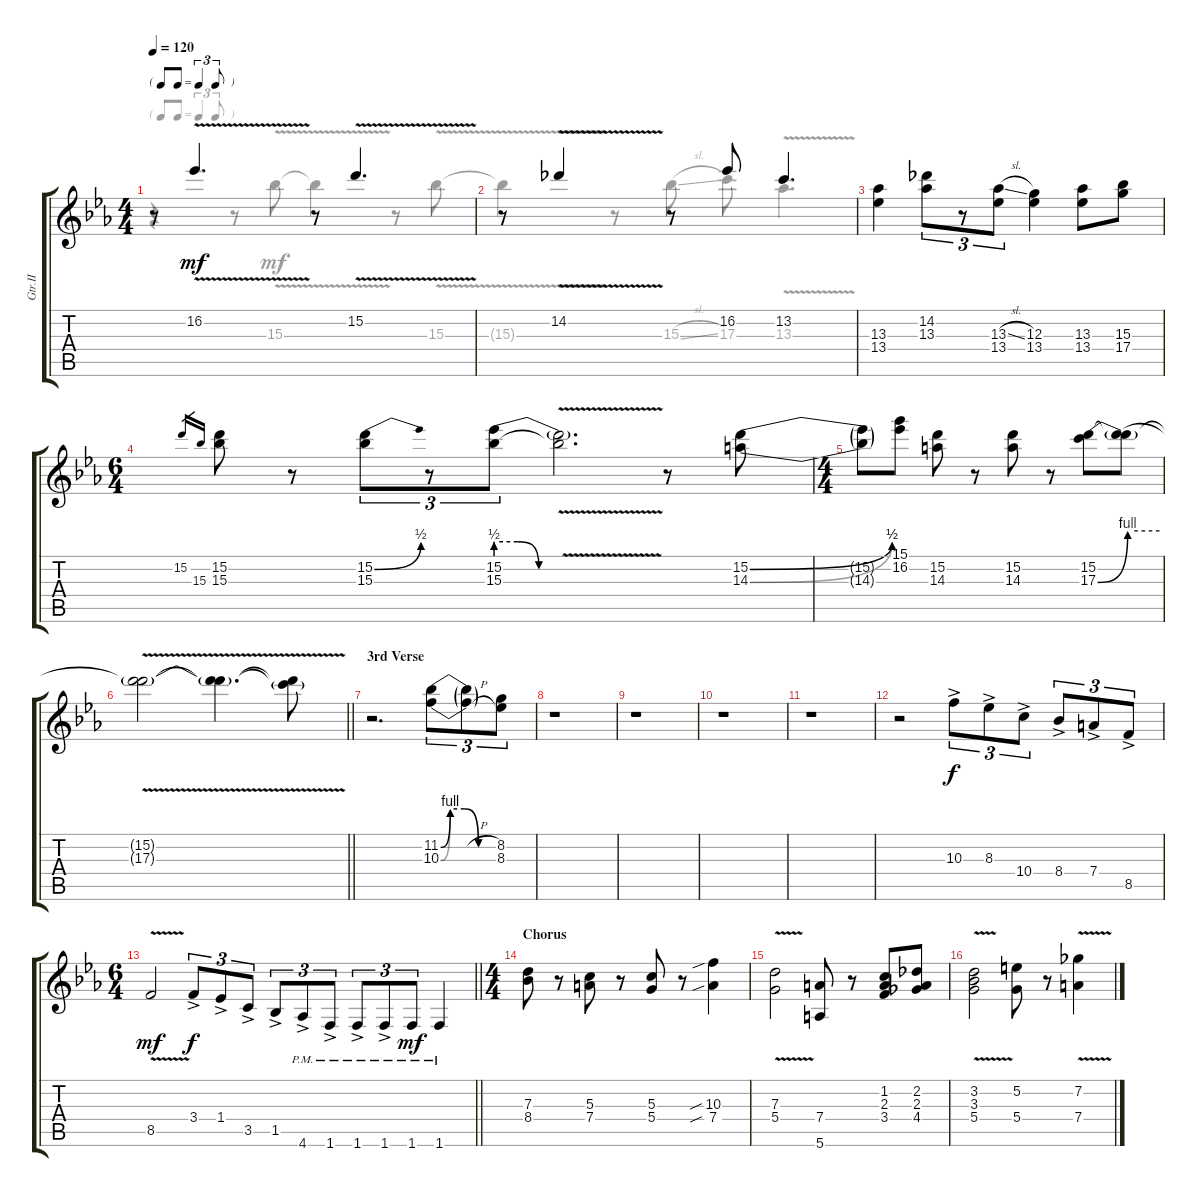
\track ("Gtr.II" "Gtr.II") {instrument distortionguitar}
\staff {score tabs}
\tuning (E4 B3 G3 D3 A2 E2) {hide}
\voice
\ts (4 4)
\tf triplet8th
\tempo 120
\clef g2
\ks eb
r.8{dy mf} 16.2{v}.4{d} r.8 15.2{v}.4{d} |
r.8 14.2{v}.4 r.8 16.2.8 13.2.4{d} |
(13.3 13.4).4 (14.2 13.3).8{tu (3 2)} r.8{tu (3 2)} (13.3{sl} 13.4).8{tu (3 2)} (12.3 13.4).4 (13.3 13.4).8 (15.3 17.4).8 |
\ts (6 4)
15.2.16{gr} 15.3.16{gr} (15.2 15.3).8 r.8 (15.2{be (bend 0 0 60 2)} 15.3).8{tu (3 2)} r.8{tu (3 2)} (15.2{be (custom 0 2 20 2 40 0 60 0)} 15.3).8{tu (3 2)} (15.2{v t} 15.3{v t}).2{d} r.8 (15.2{be (bend 0 0 60 2)} 14.3{be (bend 0 0 60 2)}).8 |
\ts (4 4)
(15.2{t} 14.3{t}).8 (15.1 16.2).8 (15.2 14.3).8 r.8 (15.2 14.3).8 r.8 (15.2 17.3{be (bend 0 0 60 4)}).8 (15.2{t} 17.3{be (hold 0 4 60 4) t}).8 |
\barLineRight lightlight
(15.2{v t} 17.3{v t}).2 (15.2{v t} 17.3{v t}).4{d} (15.2{t} 17.3{t}).8 |
\section ("" "3rd Verse")
r.2{d} (11.2{be (custom 0 0 10 4 25 4 40 0 60 0)} 10.3{be (custom 0 0 10 4 25 4 40 0 60 0)}).8{tu (3 2)} (11.2{h t} 10.3{h t}).8{tu (3 2)} (8.2 8.3).8{tu (3 2)} |
r.1 |
r.1 |
r.1 |
r.1 |
r.2 10.3{ac}.8{tu (3 2) dy f} 8.3{ac}.8{tu (3 2)} 10.4{ac}.8{tu (3 2)} 8.4{ac}.8{tu (3 2)} 7.4{ac}.8{tu (3 2)} 8.5{ac}.8{tu (3 2)} |
\ts (6 4)
\barLineRight lightlight
8.5{v}.2{dy mf} 3.4{ac}.8{tu (3 2) dy f} 1.4{ac}.8{tu (3 2)} 3.5{ac}.8{tu (3 2)} 1.5{ac}.8{tu (3 2)} 4.6{ac pm}.8{tu (3 2)} 1.6{ac pm}.8{tu (3 2)} 1.6{ac pm}.8{tu (3 2)} 1.6{ac pm}.8{tu (3 2)} 1.6{pm}.8{tu (3 2) dy mf} 1.6{pm}.4 |
\ts (4 4)
\section ("" "Chorus")
(7.3 8.4).8 r.8 (5.3 7.4).8 r.8 (5.3 5.4).8 r.8 (10.3{sib} 7.4{sib}).4 |
(7.3{v} 5.4{v}).2 (7.4 5.6).8 r.8 (1.2 2.3 3.4).8 (2.2 2.3 4.4).8 |
(3.2{v} 3.3{v} 5.4{v}).2 (5.2 5.4).8 r.8 (7.2{v} 7.4{v}).4
\voice
\clef g2
\ottava regular
\simile none
\ks eb
r.4{dy mf} r.8 15.3{v}.8 15.3{v t}.4 r.8 15.3{v}.8 |
15.3{v t}.4 r.8 15.3{sl}.8 17.3.8 13.3{v}.4{d} |
|
|
|
\barLineRight lightlight
|
|
|
|
|
|
|
\barLineRight lightlight
|
|
|
